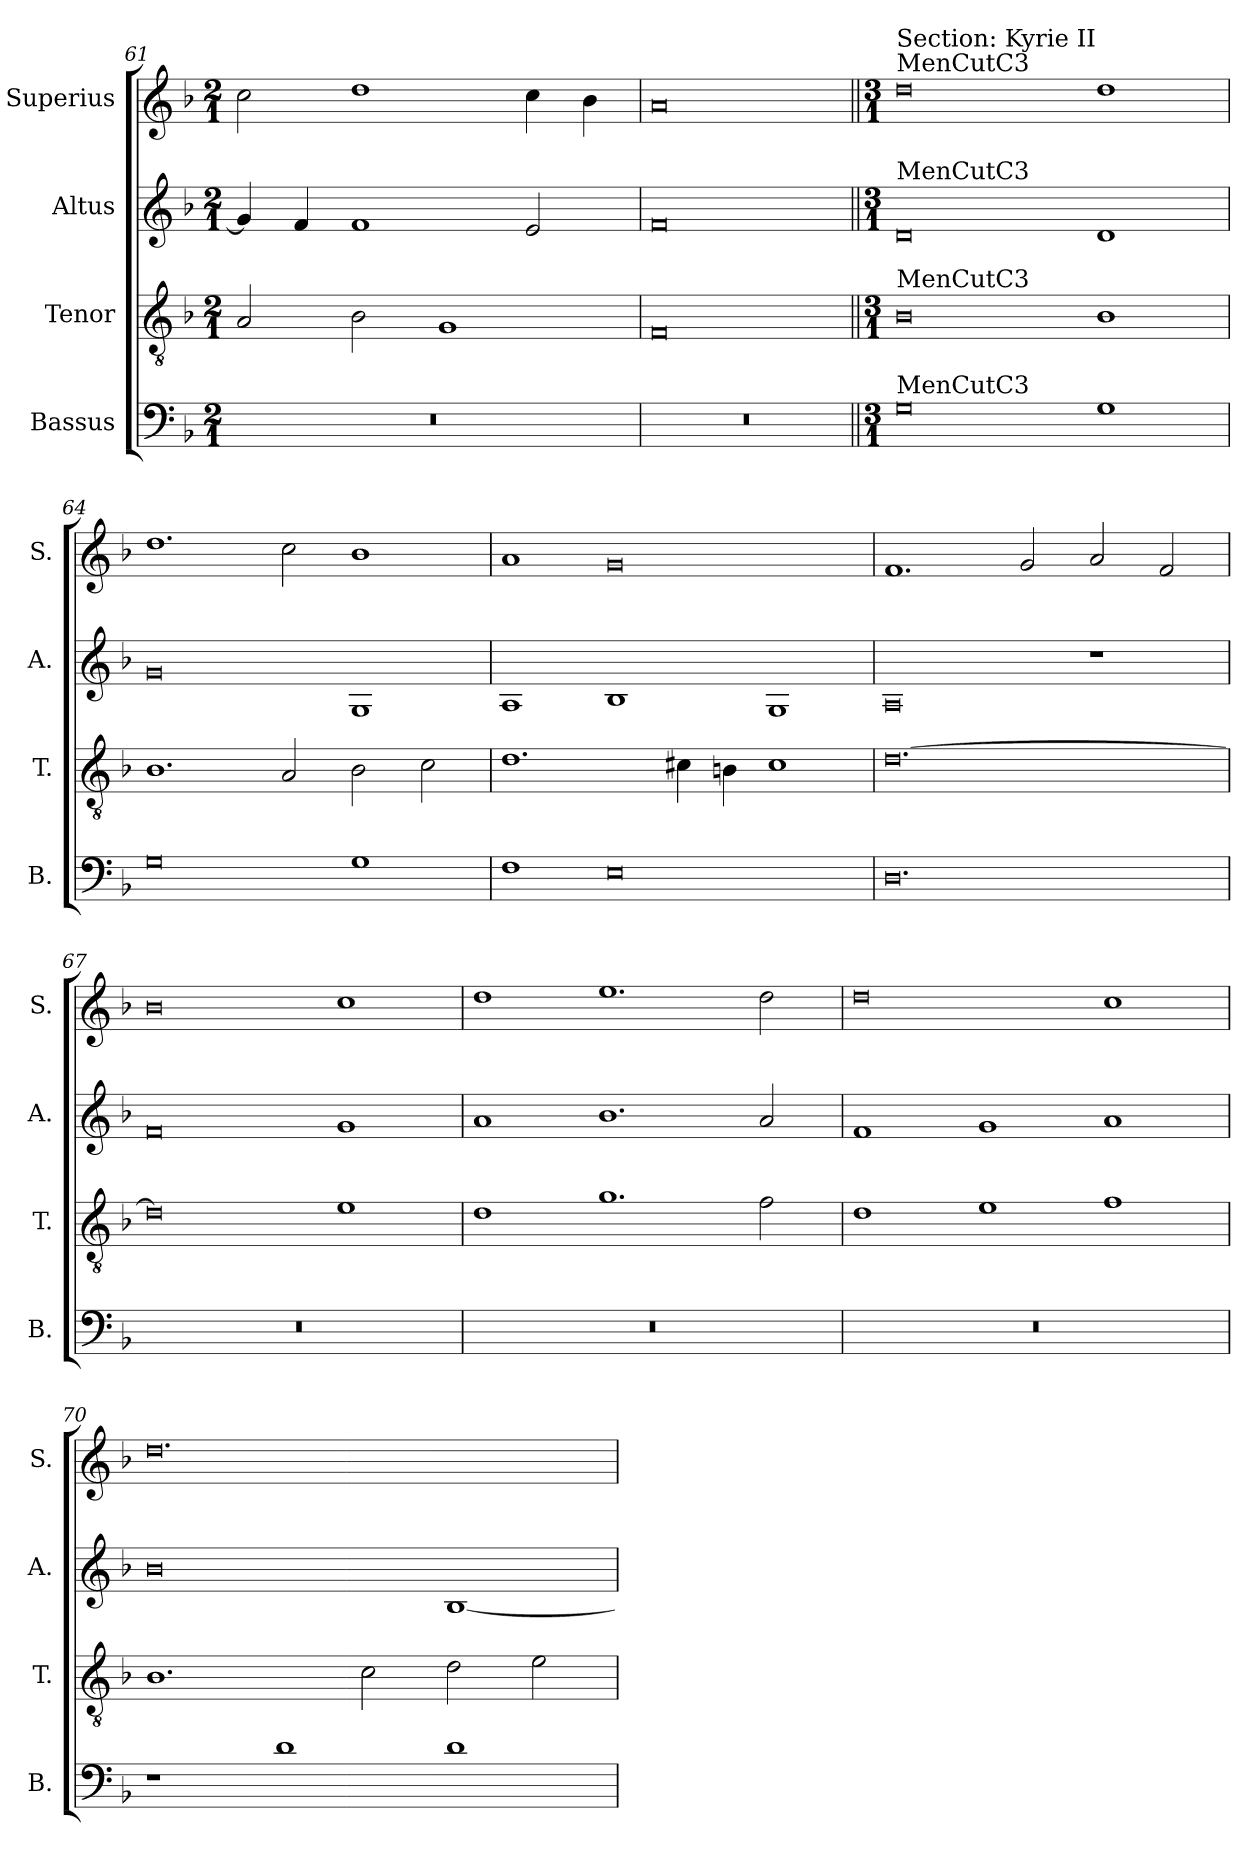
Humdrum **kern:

**kern	**kern	**kern	**kern
*part4	*part3	*part2	*part1
*staff4	*staff3	*staff2	*staff1
*I"Bassus	*I"Tenor	*I"Altus	*I"Superius
*I'B.	*I'T.	*I'A.	*I'S.
*clefF4	*clefGv2	*clefG2	*clefG2
*	*ITrd7c12	*	*
*k[b-]	*k[b-]	*k[b-]	*k[b-]
*F:	*F:	*F:	*F:
*M2/1	*M2/1	*M2/1	*M2/1
=61	=61	=61	=61
!LO:N:vis=1	!	!	!
0r	2AAi/	4gi/]	2cci\
.	.	4fi/	.
.	2BB-i\	1fi	1ddi
.	1GGi	.	.
.	.	2ei/	4cci\
.	.	.	4b-i\
=62	=62	=62	=62
!LO:N:vis=1	!	!	!
0r	0FFi	0fi	0ai
=63||	=63||	=63||	=63||
*M3/1	*M3/1	*M3/1	*M3/1
!	!	!	!LO:TX:a:t=MenCutC3
!	!	!	!LO:TX:a:t=Section&colon; Kyrie II
!	!	!LO:TX:a:t=MenCutC3	!
!	!LO:TX:a:t=MenCutC3	!	!
!LO:TX:a:t=MenCutC3	!	!	!
0Gi	0BB-i	0di	0ddi
1Gi	1BB-i	1di	1ddi
!!LO:LB:g=z
=64	=64	=64	=64
0Gi	1.BB-i	0gi	1.ddi
.	2AAi/	.	2cci\
1Gi	2BB-i\	1Gi	1b-i
.	2Ci\	.	.
=65	=65	=65	=65
1Fi	1.Di	1Ai	1ai
0Ei	.	1B-i	0gi
.	4C#Xi\	.	.
.	4BBni\	.	.
.	1C#i	1Gi	.
=66	=66	=66	=66
0.Di	[>0.Di	0Ai	1.fi
.	.	.	2gi/
.	.	1r	2ai/
.	.	.	2fi/
=67	=67	=67	=67
!LO:N:vis=1	!	!	!
0.r	0Di]	0fi	0b-i
.	1Ei	1gi	1cci
!!LO:LB:g=z
=68	=68	=68	=68
!LO:N:vis=1	!	!	!
0.r	1Di	1ai	1ddi
.	1.Gi	1.b-i	1.eei
.	2Fi\	2ai/	2ddi\
=69	=69	=69	=69
!LO:N:vis=1	!	!	!
0.r	1Di	1fi	0ddi
.	1Ei	1gi	.
.	1Fi	1ai	1cci
=70	=70	=70	=70
1r	1.BB-i	0b-i	0.ddi
1di	.	.	.
.	2Ci\	.	.
1di	2Di\	[<1B-i	.
.	2Ei\	.	.
=	=	=	=
*-	*-	*-	*-
